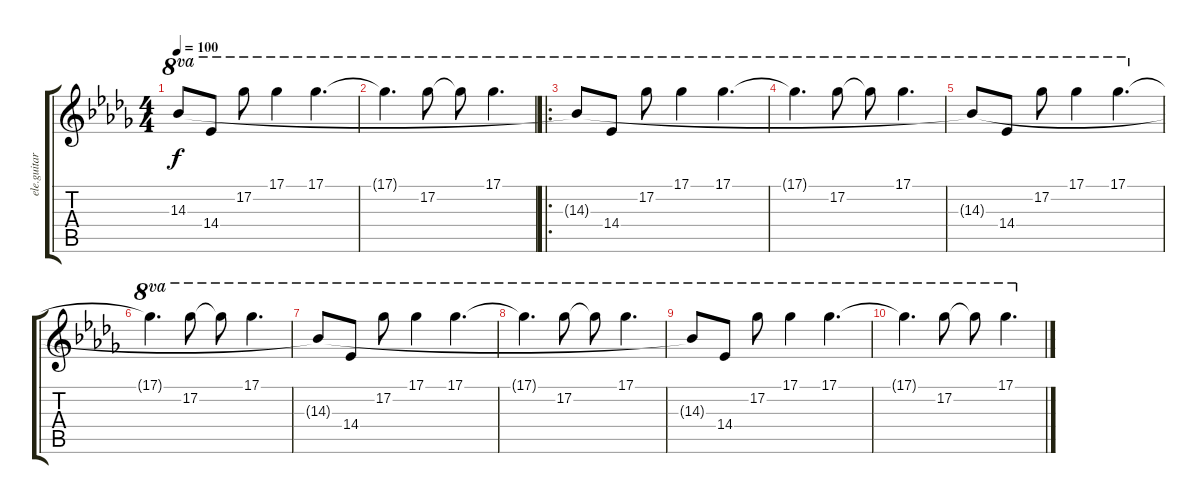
\track ("ele.guitar" "ele.guitar") {instrument electricguitarclean}
\staff {score tabs}
\tuning (Db4 Db4 Ab3 Db3 Ab2 Db2) {hide}
\ts (4 4)
\tempo 100
\clef g2
\ks db
14.3.8{ot 8va dy f} 14.4.8{ot 8va} 17.2.8{ot 8va} 17.1.4{ot 8va} 17.1.4{d ot 8va} |
17.1{t}.4{d ot 8va} 17.2.8{ot 8va} 17.2{t}.8{ot 8va} 17.1.4{d ot 8va} |
\ro
14.3{t}.8{ot 8va} 14.4.8{ot 8va} 17.2.8{ot 8va} 17.1.4{ot 8va} 17.1.4{d ot 8va} |
17.1{t}.4{d ot 8va} 17.2.8{ot 8va} 17.2{t}.8{ot 8va} 17.1.4{d ot 8va} |
14.3{t}.8{ot 8va} 14.4.8{ot 8va} 17.2.8{ot 8va} 17.1.4{ot 8va} 17.1.4{d ot 8va} |
17.1{t}.4{d ot 8va} 17.2.8{ot 8va} 17.2{t}.8{ot 8va} 17.1.4{d ot 8va} |
14.3{t}.8{ot 8va} 14.4.8{ot 8va} 17.2.8{ot 8va} 17.1.4{ot 8va} 17.1.4{d ot 8va} |
17.1{t}.4{d ot 8va} 17.2.8{ot 8va} 17.2{t}.8{ot 8va} 17.1.4{d ot 8va} |
14.3{t}.8{ot 8va} 14.4.8{ot 8va} 17.2.8{ot 8va} 17.1.4{ot 8va} 17.1.4{d ot 8va} |
17.1{t}.4{d ot 8va} 17.2.8{ot 8va} 17.2{t}.8{ot 8va} 17.1.4{d ot 8va}
